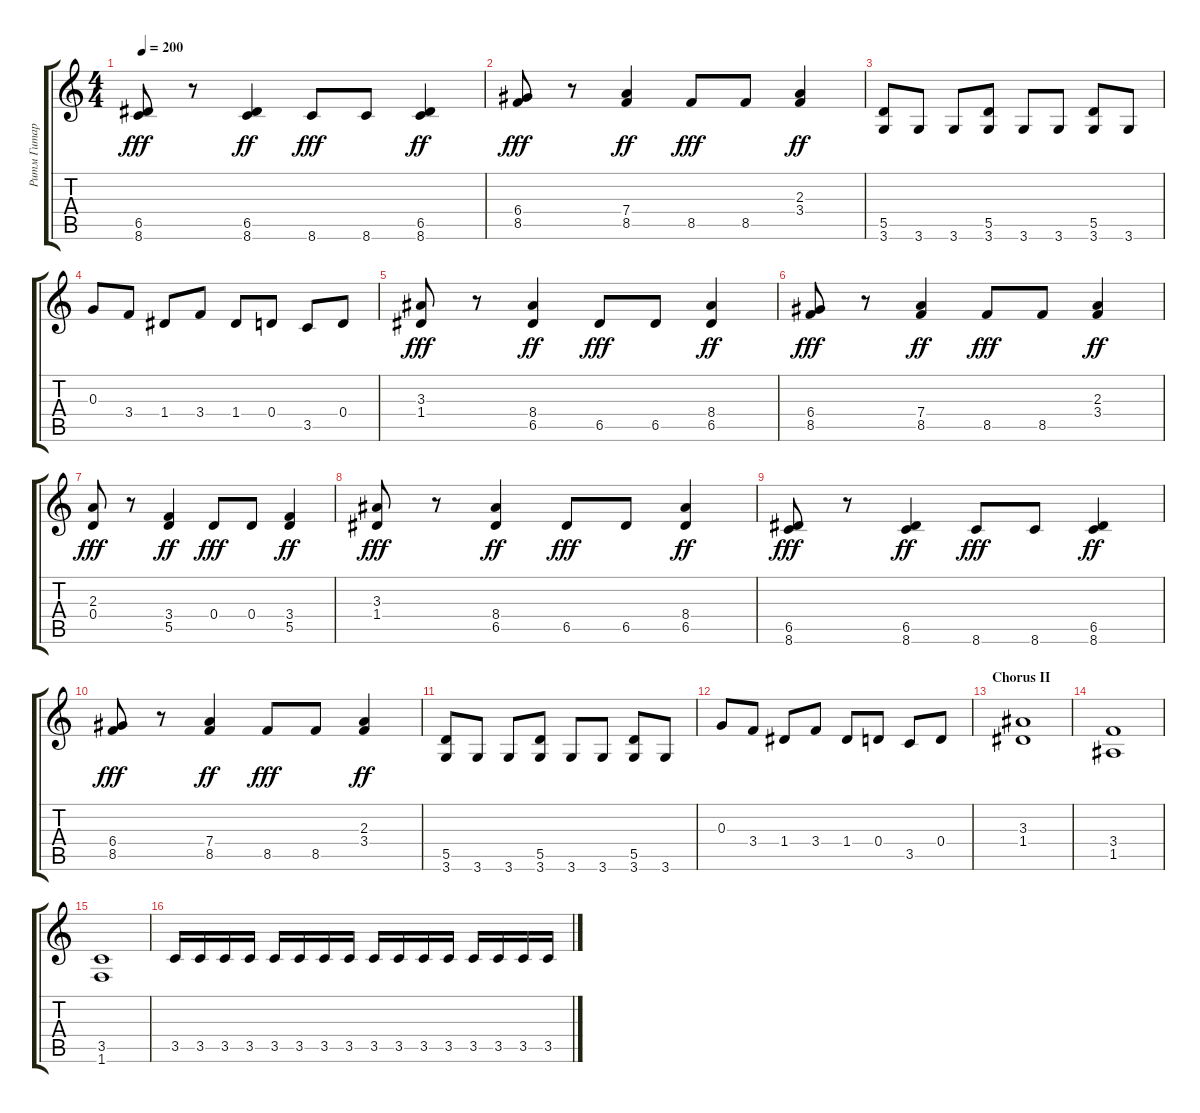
\track ("Ритм Гитара" "Ритм Гитар") {instrument distortionguitar}
\staff {score tabs}
\tuning (E4 B3 G3 D3 A2 E2) {hide}
\ts (4 4)
\tempo 200
\clef g2
\ks c
(6.5 8.6).8{dy fff} r.8 (6.5 8.6).4{dy ff} 8.6.8{dy fff} 8.6.8 (6.5 8.6).4{dy ff} |
(6.4 8.5).8{dy fff} r.8 (7.4 8.5).4{dy ff} 8.5.8{dy fff} 8.5.8 (2.3 3.4).4{dy ff} |
(5.5 3.6).8 3.6.8 3.6.8 (5.5 3.6).8 3.6.8 3.6.8 (5.5 3.6).8 3.6.8 |
0.3.8 3.4.8 1.4.8 3.4.8 1.4.8 0.4.8 3.5.8 0.4.8 |
(3.3 1.4).8{dy fff} r.8 (8.4 6.5).4{dy ff} 6.5.8{dy fff} 6.5.8 (8.4 6.5).4{dy ff} |
(6.4 8.5).8{dy fff} r.8 (7.4 8.5).4{dy ff} 8.5.8{dy fff} 8.5.8 (2.3 3.4).4{dy ff} |
(2.3 0.4).8{dy fff} r.8 (3.4 5.5).4{dy ff} 0.4.8{dy fff} 0.4.8 (3.4 5.5).4{dy ff} |
(3.3 1.4).8{dy fff} r.8 (8.4 6.5).4{dy ff} 6.5.8{dy fff} 6.5.8 (8.4 6.5).4{dy ff} |
(6.5 8.6).8{dy fff} r.8 (6.5 8.6).4{dy ff} 8.6.8{dy fff} 8.6.8 (6.5 8.6).4{dy ff} |
(6.4 8.5).8{dy fff} r.8 (7.4 8.5).4{dy ff} 8.5.8{dy fff} 8.5.8 (2.3 3.4).4{dy ff} |
(5.5 3.6).8 3.6.8 3.6.8 (5.5 3.6).8 3.6.8 3.6.8 (5.5 3.6).8 3.6.8 |
0.3.8 3.4.8 1.4.8 3.4.8 1.4.8 0.4.8 3.5.8 0.4.8 |
\section ("" "Chorus II")
(3.3 1.4).1 |
(3.4 1.5).1 |
(3.5 1.6).1 |
3.5.16 3.5.16 3.5.16 3.5.16 3.5.16 3.5.16 3.5.16 3.5.16 3.5.16 3.5.16 3.5.16 3.5.16 3.5.16 3.5.16 3.5.16 3.5.16
